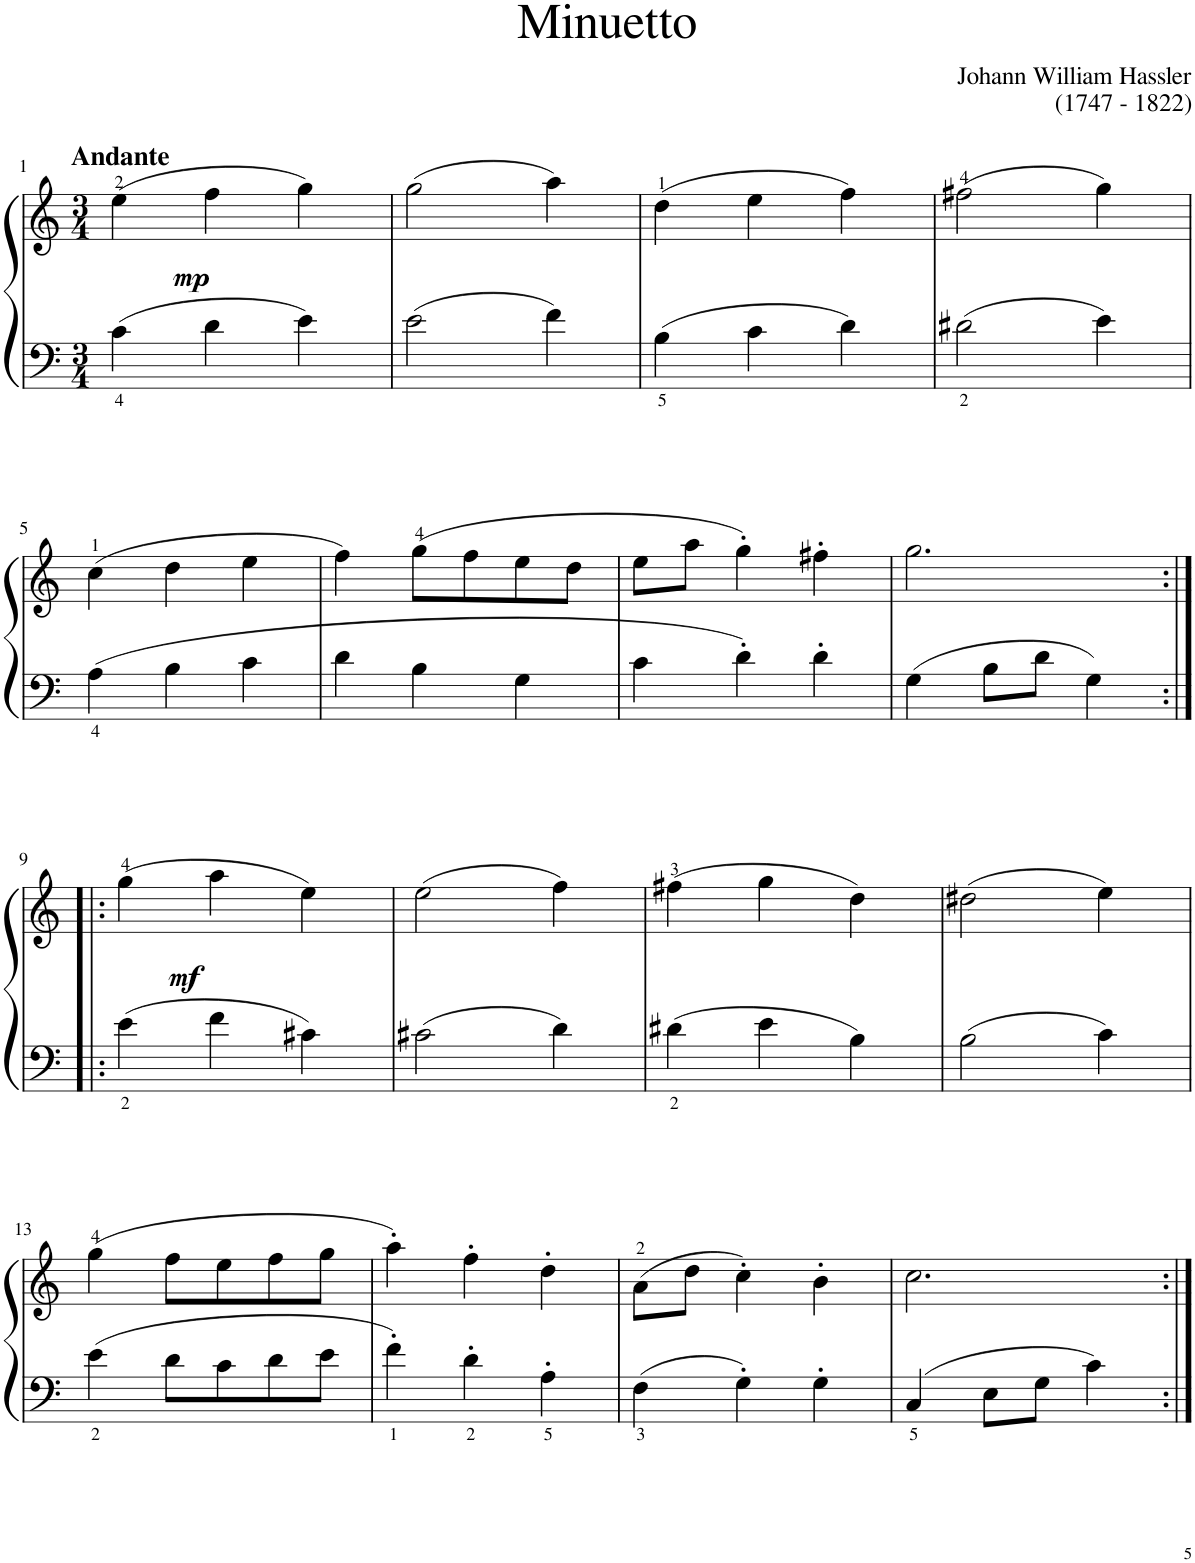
**kern	**kern	**dynam
*part1	*part1	*part1
*staff2	*staff1	*staff1/2
*I"Piano	*	*
*I'Pno	*	*
!!LO:PB:g=z
*clefF4	*clefG2	*
*k[]	*k[]	*
*M3/4	*M3/4	*
=1	=1	=1
!	!LO:TX:a:B:t=Andante	!
!	!	!LO:DY:b
4c\	(4ee\	mp
4d\	4ff\	.
4e\	4gg\)	.
=2	=2	=2
2e\	(2gg\	.
4f\	4aa\)	.
=3	=3	=3
4B\	(4dd\	.
4c\	4ee\	.
4d\	4ff\)	.
=4	=4	=4
2d#X\	(2ff#X\	.
4e\	4gg\)	.
!!LO:LB:g=z
=5	=5	=5
4A\	(4cc\	.
4B\	4dd\	.
4c\	4ee\	.
=6	=6	=6
4d\	4ff\)	.
4B\	(8gg\L	.
.	8ff\	.
4G\	8ee\	.
.	8dd\J	.
=7	=7	=7
4c\	8ee\L	.
.	8aa\J	.
4d'\	4gg'\)	.
4d'\	4ff#X'\	.
=8	=8	=8
4G\	2.gg\	.
8B\L	.	.
8d\J	.	.
4G\	.	.
!!LO:LB:g=z
=9:|!|:	=9:|!|:	=9:|!|:
!	!	!LO:DY:b
4e\	(4gg\	mf
4f\	4aa\	.
4c#X\	4ee\)	.
=10	=10	=10
2c#X\	(2ee\	.
4d\	4ff\)	.
=11	=11	=11
4d#X\	(4ff#X\	.
4e\	4gg\	.
4B\	4dd\)	.
=12	=12	=12
2B\	(2dd#X\	.
4c\	4ee\)	.
!!LO:LB:g=z
=13	=13	=13
4e\	(4gg\	.
8d\L	8ff\L	.
8c\	8ee\	.
8d\	8ff\	.
8e\J	8gg\J	.
=14	=14	=14
4f'\	4aa'\)	.
4d'\	4ff'\	.
4A'\	4dd'\	.
=15	=15	=15
4F\	(8a\L	.
.	8dd\J	.
4G'\	4cc'\)	.
4G'\	4b'\	.
=16	=16	=16
4C/	2.cc\	.
8E\L	.	.
8G\J	.	.
4c\	.	.
=:|!	=:|!	=:|!
*-	*-	*-
